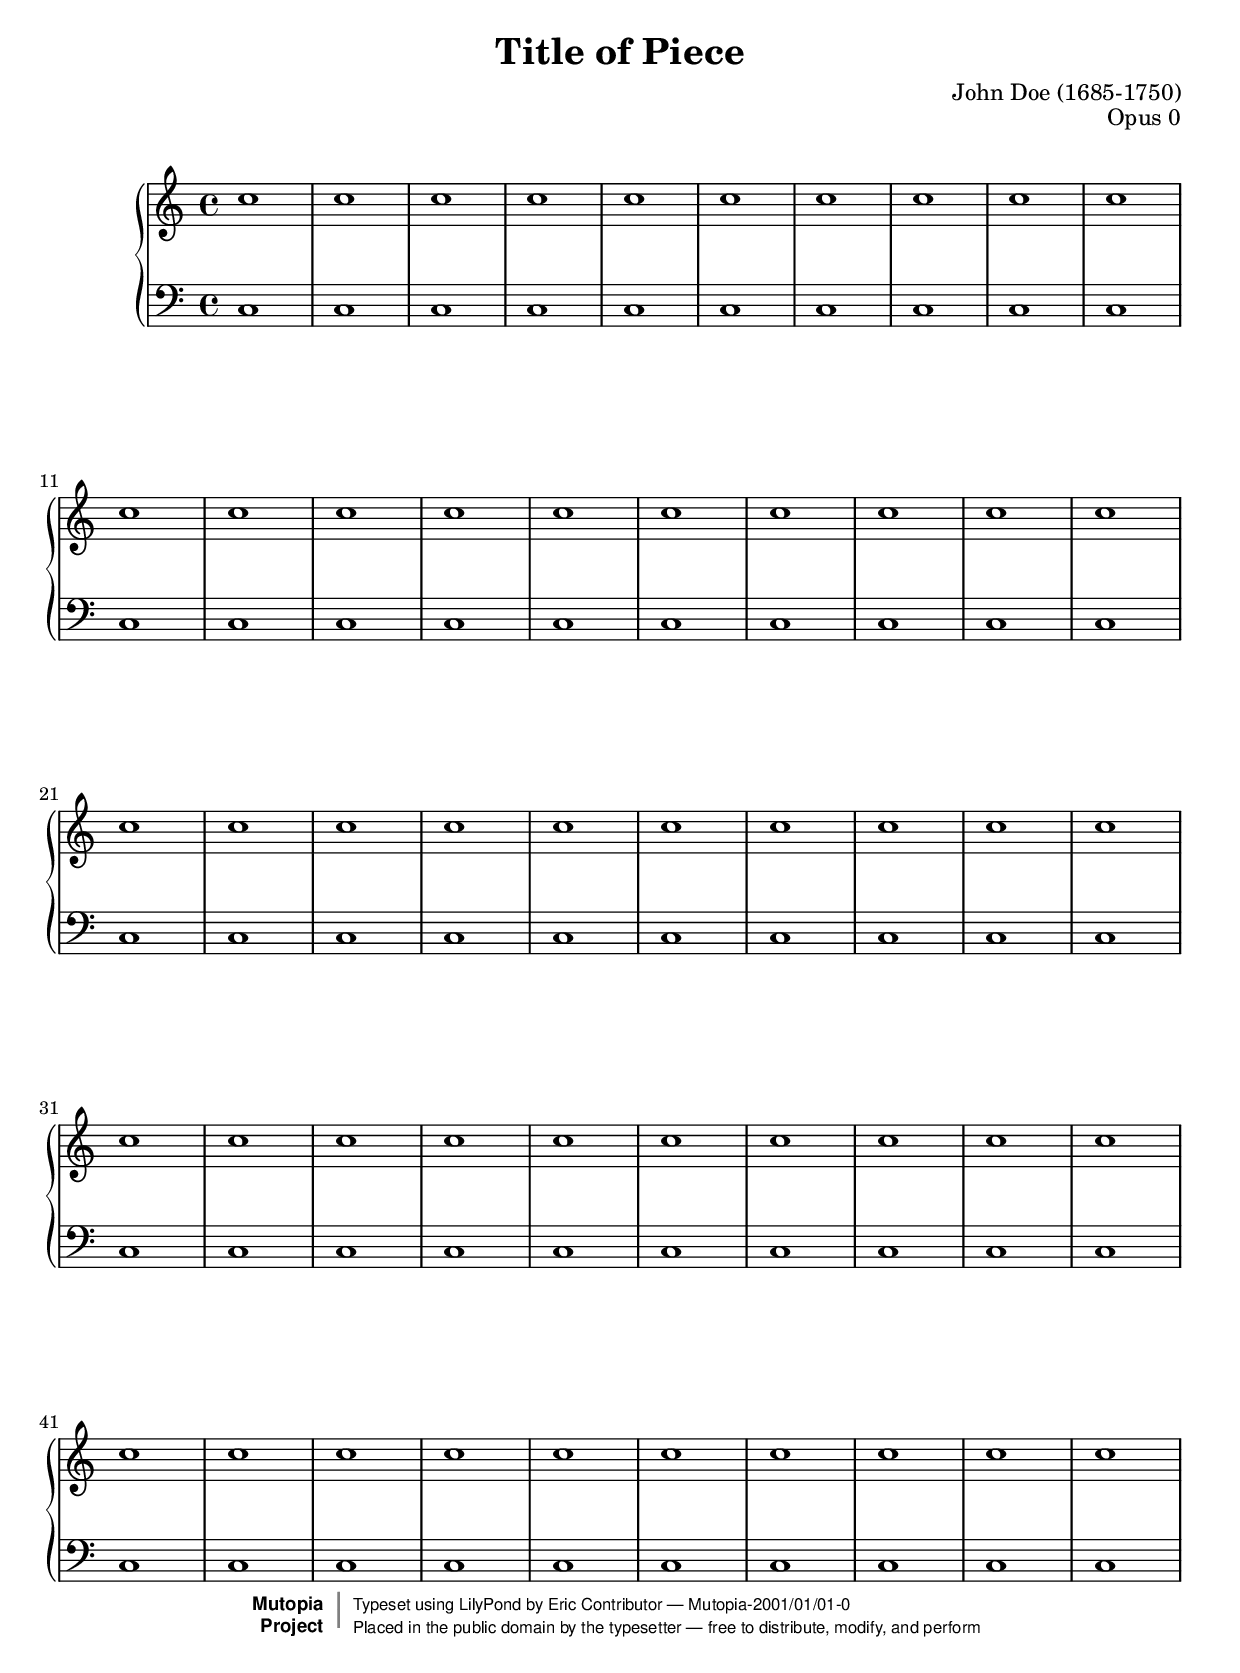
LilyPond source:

%%--------------------------------------------------------------------
% Mutopia Project
% LilyPond template for keyboard solo piece
% for new additions
%%--------------------------------------------------------------------

\version "2.18.2"

%---------------------------------------------------------------------
%--Paper-size setting must be commented out or deleted upon submission.
%--LilyPond engraves to paper size A4 by default.
%--Uncomment the setting below to validate your typesetting
%--in "letter" sizing.
%--Mutopia publishes both A4 and letter-sized versions.
%---------------------------------------------------------------------
% #(set-default-paper-size "letter")

%--Default staff size is 20
#(set-global-staff-size 20)

\paper {
    top-margin = 8\mm                              %-minimum top-margin: 8mm
    top-markup-spacing.basic-distance = #6         %-dist. from bottom of top margin to the first markup/title
    markup-system-spacing.basic-distance = #5      %-dist. from header/title to first system
    top-system-spacing.basic-distance = #12        %-dist. from top margin to system in pages with no titles
    %last-bottom-spacing.basic-distance = #12      %-pads music from copyright block on one-page scores only
    ragged-bottom = ##f
    ragged-last-bottom = ##f
}

%---------------------------------------------------------------------
%--Refer to http://www.mutopiaproject.org/contribute.html
%--for usage and possible values for header variables.
%---------------------------------------------------------------------
\header {
    title = "Title of Piece"
    composer = "John Doe (1685-1750)"
    opus = "Opus 0"
    %piece = "Left-aligned header"
    date = "1741"
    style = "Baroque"
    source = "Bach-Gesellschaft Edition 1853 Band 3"

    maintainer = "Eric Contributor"
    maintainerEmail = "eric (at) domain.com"
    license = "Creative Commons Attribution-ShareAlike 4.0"

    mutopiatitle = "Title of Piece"
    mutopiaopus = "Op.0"
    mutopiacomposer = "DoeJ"
    %--A list of instruments can be found at http://www.mutopiaproject.org/browse.html#byInstrument
    %--Multiple instruments are separated by a comma
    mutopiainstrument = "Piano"


    % Footer, tagline, and copyright blocks are included here for reference
    % and spacing purposes only.  There's no need to change these.
    % These blocks will be overridden by Mutopia during the publishing process.
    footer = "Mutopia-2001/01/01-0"
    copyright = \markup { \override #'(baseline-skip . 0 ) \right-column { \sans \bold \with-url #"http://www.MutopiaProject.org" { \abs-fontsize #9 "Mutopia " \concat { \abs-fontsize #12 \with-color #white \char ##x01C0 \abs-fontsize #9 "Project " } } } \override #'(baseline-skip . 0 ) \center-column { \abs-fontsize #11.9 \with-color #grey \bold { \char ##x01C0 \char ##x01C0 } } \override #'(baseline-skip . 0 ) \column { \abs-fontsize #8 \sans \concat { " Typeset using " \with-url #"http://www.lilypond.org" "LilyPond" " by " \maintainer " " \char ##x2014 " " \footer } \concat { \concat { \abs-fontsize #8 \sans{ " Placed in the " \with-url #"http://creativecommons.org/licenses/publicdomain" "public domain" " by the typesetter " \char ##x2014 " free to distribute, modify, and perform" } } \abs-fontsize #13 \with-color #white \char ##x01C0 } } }
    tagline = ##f
}

%--------Definitions
global = {
  \key c \major
  \time 4/4
}

upperStaff =   \relative c'' {
  \repeat unfold 50 c1         %sample music
}

lowerStaff = \relative c {
  \repeat unfold 50 c1         %sample music
}

%-------Typeset music and generate midi
\score {
    \context PianoStaff <<
        %-Midi instrument values at 
        % http://lilypond.org/doc/v2.18/Documentation/snippets/midi#midi-demo-midiinstruments
        \set PianoStaff.midiInstrument = "acoustic grand"
        \new Staff = "upper" { \clef treble \global \upperStaff }
        \new Staff = "lower" { \clef bass \global \lowerStaff }
    >>
    \layout{ }
    \midi  { \tempo 4 = 70 }
}
